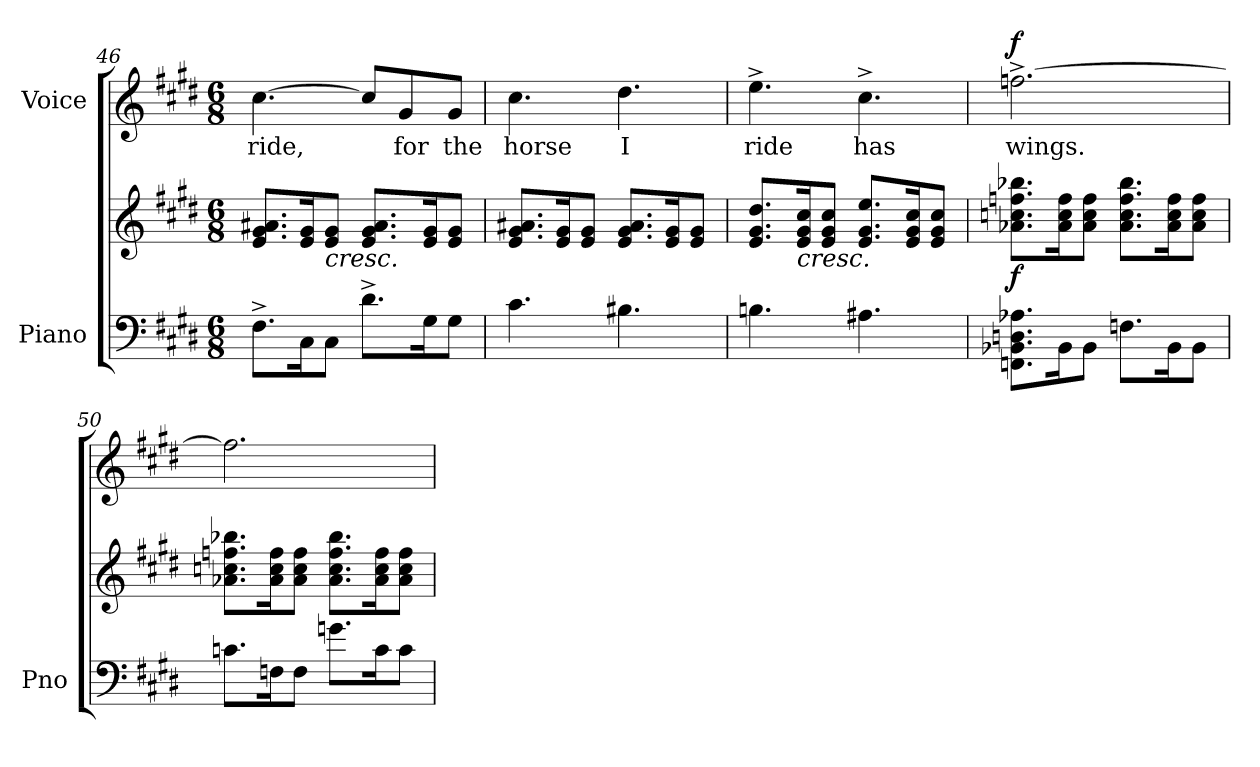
**kern	**kern	**dynam	**kern	**text	**dynam
*part2	*part2	*part2	*part1	*part1	*part1
*staff3	*staff2	*staff2/3	*staff1	*staff1	*staff1
*I"Piano	*	*	*I"Voice	*	*
*I'Pno	*	*	*	*	*
*clefF4	*clefG2	*	*clefG2	*	*
*k[f#c#g#d#]	*k[f#c#g#d#]	*	*k[f#c#g#d#]	*	*
*M6/8	*M6/8	*	*M6/8	*	*
=46	=46	=46	=46	=46	=46
8.F#^\L	8.e/ 8.g#/ 8.a#X/L	.	[4.cc#\	ride,	.
16C#\K	16e/ 16g#/K	.	.	.	.
!	!	!LO:HP:b	!	!	!
8C#\J	8e/ 8g#/J	<	.	.	.
8.d#^\L	8.e/ 8.g#/ 8.a#/L	.	8cc#/L]	.	.
.	.	.	8g#/	for	.
16G#\K	16e/ 16g#/K	.	.	.	.
8G#\J	8e/ 8g#/J	.	8g#/J	the	.
=47	=47	=47	=47	=47	=47
4.c#\	8.e/ 8.g#/ 8.a#X/L	.	4.cc#\	horse	.
.	16e/ 16g#/K	.	.	.	.
.	8e/ 8g#/J	.	.	.	.
4.B#X\	8.e/ 8.g#/ 8.a#/L	.	4.dd#\	I	.
.	16e/ 16g#/K	.	.	.	.
.	8e/ 8g#/J	.	.	.	.
=48	=48	=48	=48	=48	=48
4.Bn\	8.e/ 8.g#/ 8.dd#/L	.	4.ee^\	ride	.
!	!LO:TX:b:i:t=cresc.	!	!	!	!
.	16e/ 16g#/ 16cc#/K	.	.	.	.
.	8e/ 8g#/ 8cc#/J	.	.	.	.
4.A#X\	8.e/ 8.g#/ 8.ee/L	.	4.cc#^\	has	.
.	16e/ 16g#/ 16cc#/K	.	.	.	.
.	8e/ 8g#/ 8cc#/J	.	.	.	.
=49	=49	=49	=49	=49	=49
!	!	!LO:DY:b	!	!	!LO:DY:a
8.FFn\ 8.BB-X\ 8.Dn\ 8.A-X\L	8.a-X\ 8.ccn\ 8.ffn\ 8.bb-X\L	f	[2.ffn^\	wings.	f
16BB-\K	16a-\ 16cc\ 16ff\K	.	.	.	.
8BB-\J	8a-\ 8cc\ 8ff\J	.	.	.	.
8.Fn\L	8.a-\ 8.cc\ 8.ff\ 8.bb-\L	.	.	.	.
16BB-\K	16a-\ 16cc\ 16ff\K	.	.	.	.
8BB-\J	8a-\ 8cc\ 8ff\J	.	.	.	.
=50	=50	=50	=50	=50	=50
8.cn\L	8.a-X\ 8.ccn\ 8.ffn\ 8.bb-X\L	.	2.ff\]	.	.
16Fn\K	16a-\ 16cc\ 16ff\K	.	.	.	.
8F\J	8a-\ 8cc\ 8ff\J	.	.	.	.
8.gn\L	8.a-\ 8.cc\ 8.ff\ 8.bb-\L	[	.	.	.
16c\K	16a-\ 16cc\ 16ff\K	.	.	.	.
8c\J	8a-\ 8cc\ 8ff\J	.	.	.	.
=	=	=	=	=	=
*-	*-	*-	*-	*-	*-
